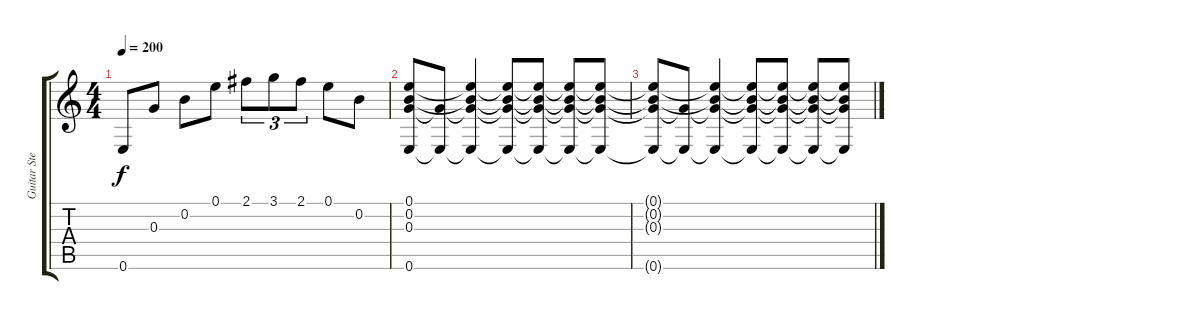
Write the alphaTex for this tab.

\track ("Guitar Steel" "Guitar Ste") {instrument acousticguitarsteel}
\staff {score tabs}
\tuning (E4 B3 G3 D3 A2 E2) {hide}
\ts (4 4)
\tempo 200
\clef g2
\ks c
0.6.8{dy f} 0.3.8 0.2.8 0.1.8 2.1.8{tu (3 2)} 3.1.8{tu (3 2)} 2.1.8{tu (3 2)} 0.1.8 0.2.8 |
(0.1 0.2 0.3 0.6).8 (0.3{t} 0.6{t}).8 (0.1{t} 0.2{t} 0.3{t} 0.6{t}).4 (0.1{t} 0.2{t} 0.3{t} 0.6{t}).8 (0.1{t} 0.2{t} 0.3{t} 0.6{t}).8 (0.1{t} 0.2{t} 0.3{t} 0.6{t}).8 (0.1{t} 0.2{t} 0.3{t} 0.6{t}).8 |
(0.1{t} 0.2{t} 0.3{t} 0.6{t}).8 (0.3{t} 0.6{t}).8 (0.1{t} 0.2{t} 0.3{t} 0.6{t}).4 (0.1{t} 0.2{t} 0.3{t} 0.6{t}).8 (0.1{t} 0.2{t} 0.3{t} 0.6{t}).8 (0.1{t} 0.2{t} 0.3{t} 0.6{t}).8 (0.1{t} 0.2{t} 0.3{t} 0.6{t}).8
